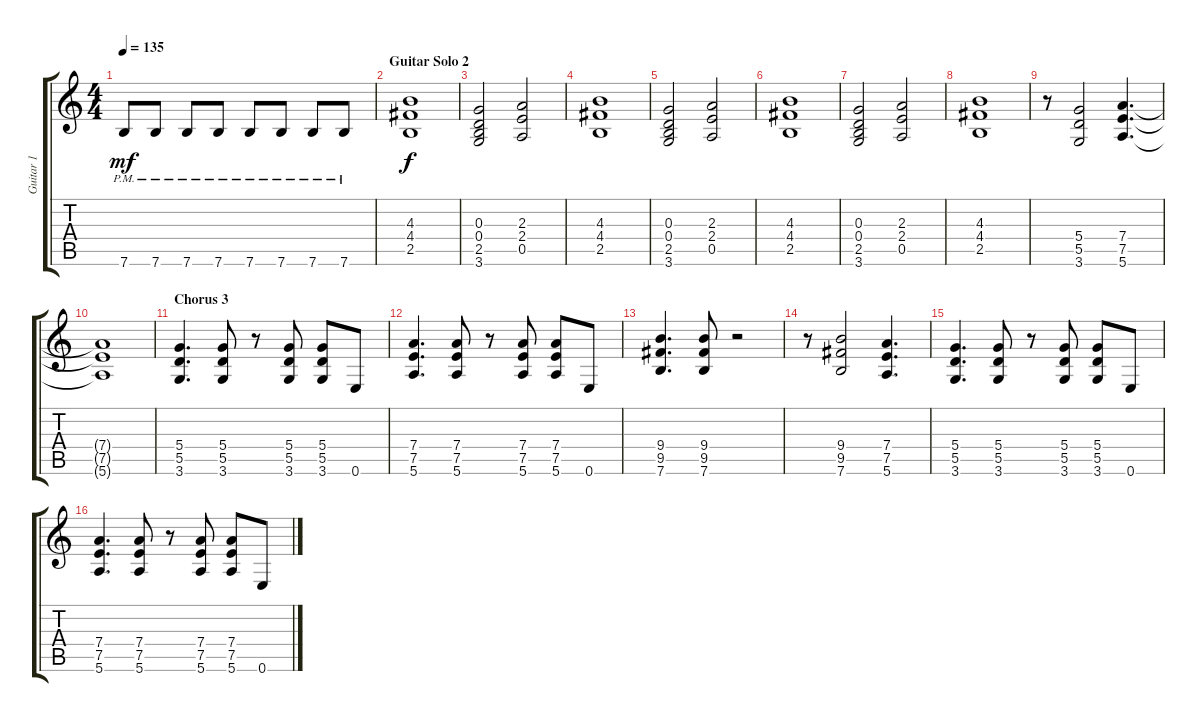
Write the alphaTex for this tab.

\track ("Guitar 1" "Guitar 1") {instrument distortionguitar}
\staff {score tabs}
\tuning (E4 B3 G3 D3 A2 E2) {hide}
\ts (4 4)
\tempo 135
\clef g2
\ks c
7.6{pm}.8{dy mf} 7.6{pm}.8 7.6{pm}.8 7.6{pm}.8 7.6{pm}.8 7.6{pm}.8 7.6{pm}.8 7.6{pm}.8 |
\section ("" "Guitar Solo 2")
(4.3 4.4 2.5).1{dy f} |
(0.3 0.4 2.5 3.6).2 (2.3 2.4 0.5).2 |
(4.3 4.4 2.5).1 |
(0.3 0.4 2.5 3.6).2 (2.3 2.4 0.5).2 |
(4.3 4.4 2.5).1 |
(0.3 0.4 2.5 3.6).2 (2.3 2.4 0.5).2 |
(4.3 4.4 2.5).1 |
r.8 (5.4 5.5 3.6).2 (7.4 7.5 5.6).4{d} |
(7.4{t} 7.5{t} 5.6{t}).1 |
\section ("" "Chorus 3")
(5.4 5.5 3.6).4{d} (5.4 5.5 3.6).8 r.8 (5.4 5.5 3.6).8 (5.4 5.5 3.6).8 0.6.8 |
(7.4 7.5 5.6).4{d} (7.4 7.5 5.6).8 r.8 (7.4 7.5 5.6).8 (7.4 7.5 5.6).8 0.6.8 |
(9.4 9.5 7.6).4{d} (9.4 9.5 7.6).8 r.2 |
r.8 (9.4 9.5 7.6).2 (7.4 7.5 5.6).4{d} |
(5.4 5.5 3.6).4{d} (5.4 5.5 3.6).8 r.8 (5.4 5.5 3.6).8 (5.4 5.5 3.6).8 0.6.8 |
(7.4 7.5 5.6).4{d} (7.4 7.5 5.6).8 r.8 (7.4 7.5 5.6).8 (7.4 7.5 5.6).8 0.6.8
